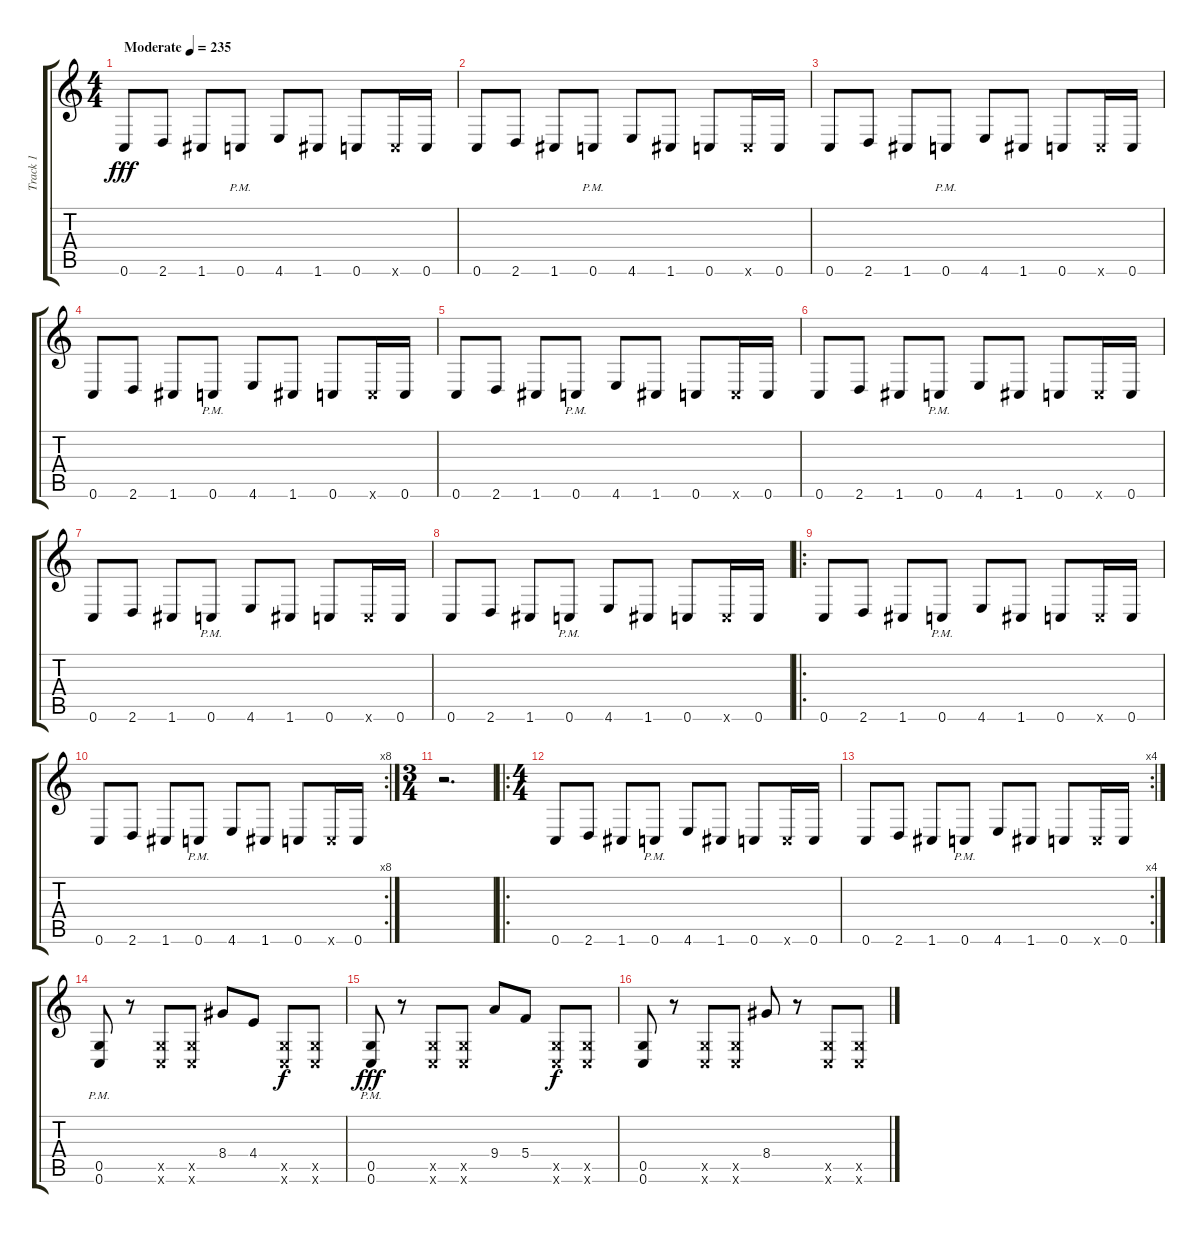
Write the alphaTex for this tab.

\track ("Track 1" "Track 1") {instrument distortionguitar}
\staff {score tabs}
\tuning (D4 A3 F3 C3 G2 C2) {hide}
\ts (4 4)
\tempo (235 "Moderate")
\clef g2
\ks c
0.6.8{dy fff instrument distortionguitar} 2.6.8 1.6.8 0.6{pm}.8 4.6.8 1.6.8 0.6.8 0.6{x}.16 0.6.16 |
0.6.8 2.6.8 1.6.8 0.6{pm}.8 4.6.8 1.6.8 0.6.8 0.6{x}.16 0.6.16 |
0.6.8 2.6.8 1.6.8 0.6{pm}.8 4.6.8 1.6.8 0.6.8 0.6{x}.16 0.6.16 |
0.6.8 2.6.8 1.6.8 0.6{pm}.8 4.6.8 1.6.8 0.6.8 0.6{x}.16 0.6.16 |
0.6.8 2.6.8 1.6.8 0.6{pm}.8 4.6.8 1.6.8 0.6.8 0.6{x}.16 0.6.16 |
0.6.8 2.6.8 1.6.8 0.6{pm}.8 4.6.8 1.6.8 0.6.8 0.6{x}.16 0.6.16 |
0.6.8 2.6.8 1.6.8 0.6{pm}.8 4.6.8 1.6.8 0.6.8 0.6{x}.16 0.6.16 |
0.6.8 2.6.8 1.6.8 0.6{pm}.8 4.6.8 1.6.8 0.6.8 0.6{x}.16 0.6.16 |
\ro
0.6.8 2.6.8 1.6.8 0.6{pm}.8 4.6.8 1.6.8 0.6.8 0.6{x}.16 0.6.16 |
\rc 8
0.6.8 2.6.8 1.6.8 0.6{pm}.8 4.6.8 1.6.8 0.6.8 0.6{x}.16 0.6.16 |
\ts (3 4)
r.2{d} |
\ro
\ts (4 4)
0.6.8 2.6.8 1.6.8 0.6{pm}.8 4.6.8 1.6.8 0.6.8 0.6{x}.16 0.6.16 |
\rc 4
0.6.8 2.6.8 1.6.8 0.6{pm}.8 4.6.8 1.6.8 0.6.8 0.6{x}.16 0.6.16 |
(0.5{pm} 0.6).8 r.8 (0.5{x} 0.6{x}).8 (0.5{x} 0.6{x}).8 8.4.8 4.4.8 (0.5{x} 0.6{x}).8{dy f} (0.5{x} 0.6{x}).8 |
(0.5{pm} 0.6).8{dy fff} r.8 (0.5{x} 0.6{x}).8 (0.5{x} 0.6{x}).8 9.4.8 5.4.8 (0.5{x} 0.6{x}).8{dy f} (0.5{x} 0.6{x}).8 |
(0.5 0.6).8 r.8 (0.5{x} 0.6{x}).8 (0.5{x} 0.6{x}).8 8.4.8 r.8 (0.5{x} 0.6{x}).8 (0.5{x} 0.6{x}).8
